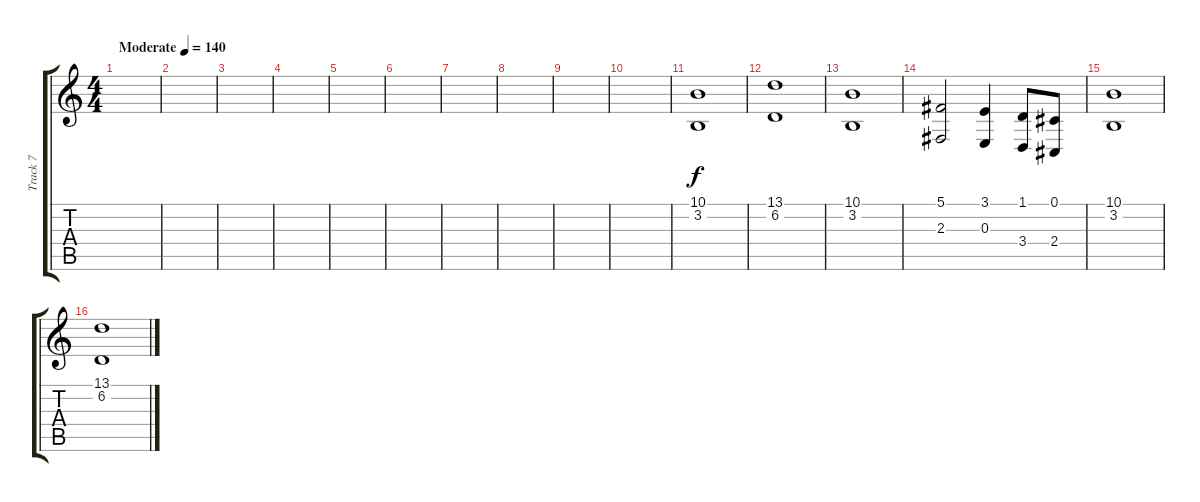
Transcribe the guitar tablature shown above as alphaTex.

\track ("Track 7" "Track 7") {instrument stringensemble1}
\staff {score tabs}
\tuning (Db4 Ab3 E3 B2 Gb2 B1) {hide}
\ts (4 4)
\tempo (140 "Moderate")
\clef g2
\ks c
|
|
|
|
|
|
|
|
|
|
(10.1 3.2).1 |
(13.1 6.2).1 |
(10.1 3.2).1 |
(5.1 2.3).2 (3.1 0.3).4 (1.1 3.4).8 (0.1 2.4).8 |
(10.1 3.2).1 |
(13.1 6.2).1
